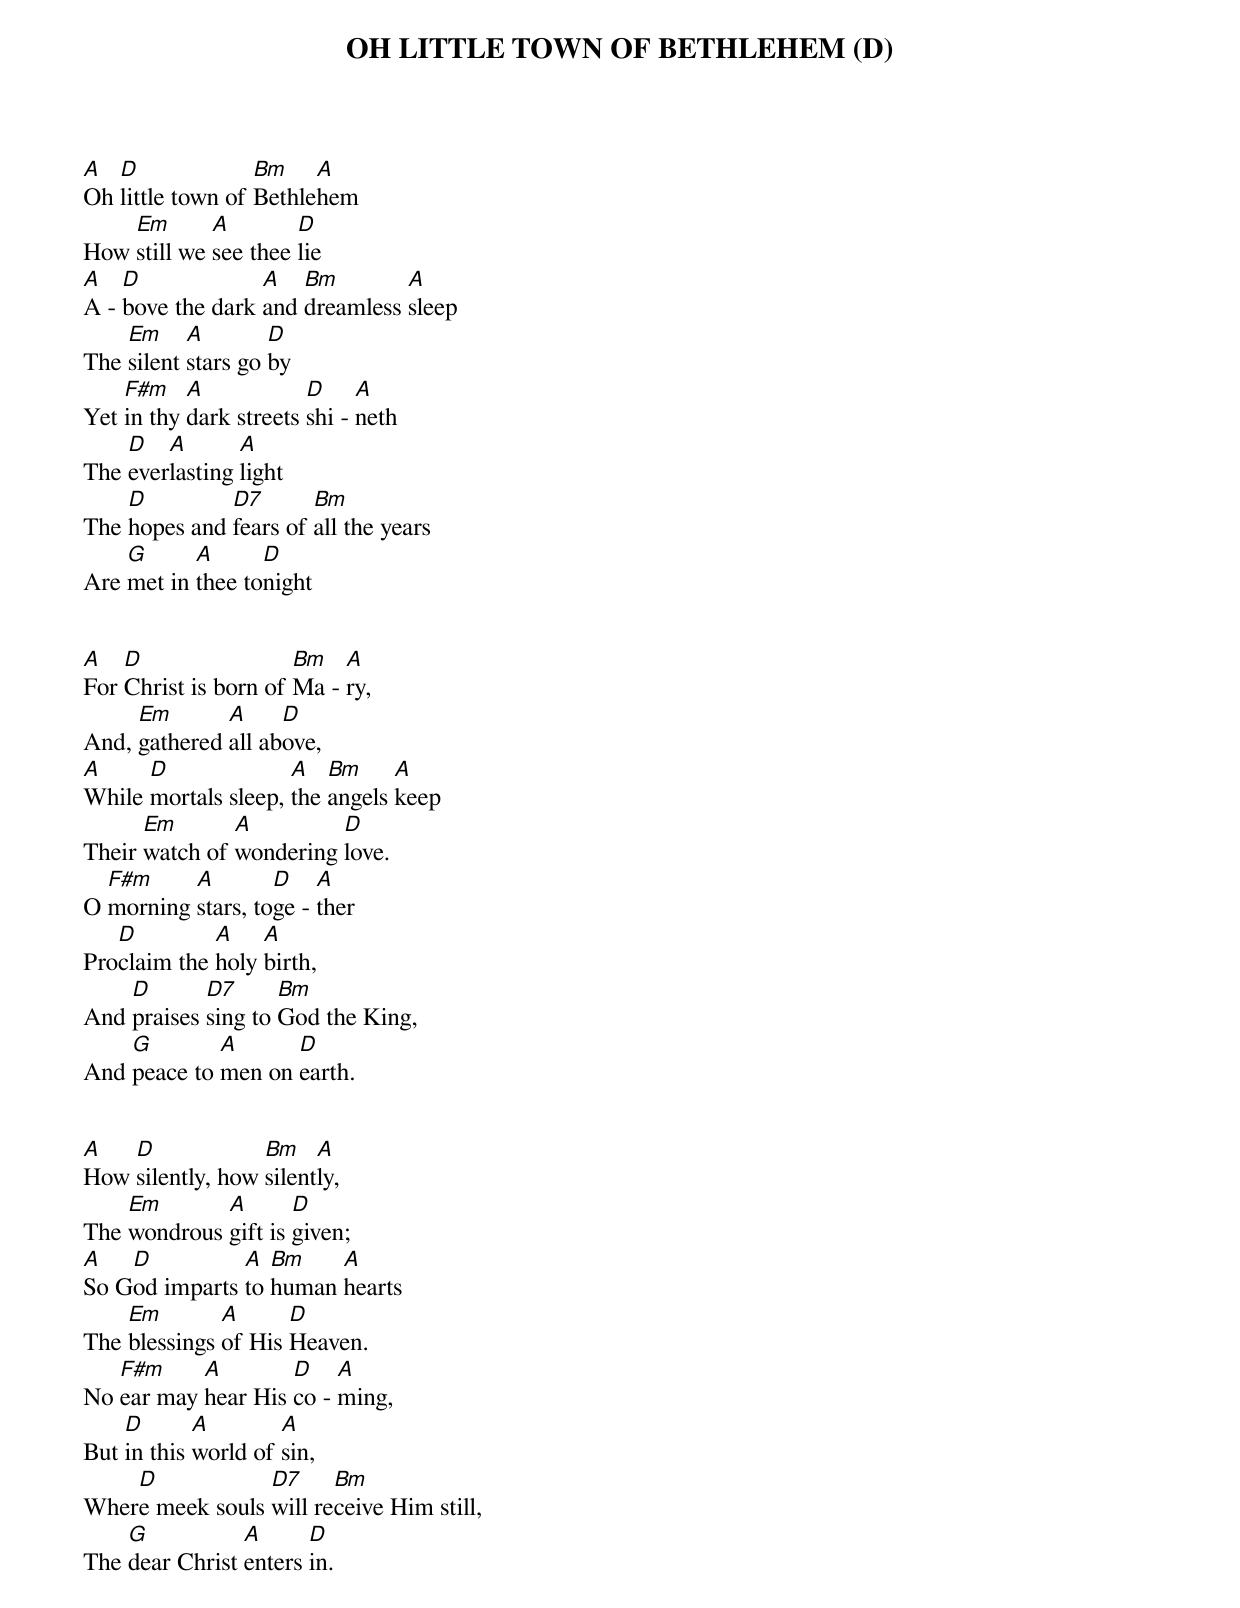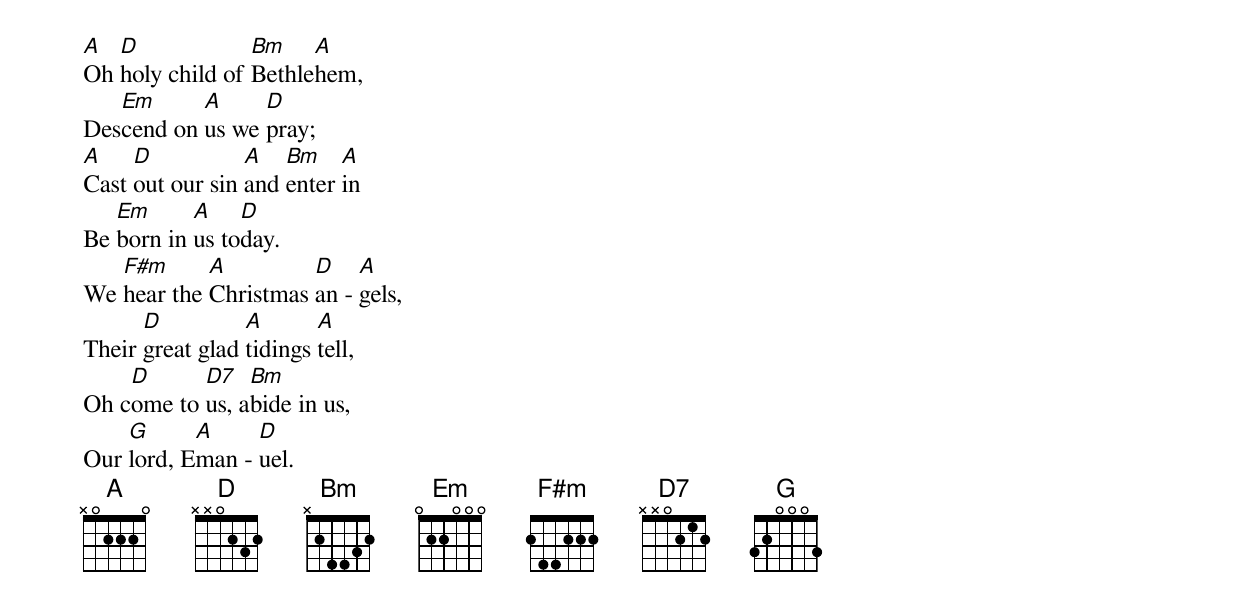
OH LITTLE TOWN OF BETHLEHEM (D)

A  D              Bm    A
Oh little town of Bethlehem
    Em       A        D
How still we see thee lie
A   D             A   Bm        A
A - bove the dark and dreamless sleep
    Em     A        D
The silent stars go by
    F#m    A            D     A
Yet in thy dark streets shi - neth
    D   A       A
The everlasting light
    D         D7       Bm
The hopes and fears of all the years
    G      A      D
Are met in thee tonight


A   D                 Bm   A
For Christ is born of Ma - ry,
     Em       A     D
And, gathered all above,
A     D              A   Bm     A
While mortals sleep, the angels keep
      Em       A         D
Their watch of wondering love.
  F#m     A        D    A
O morning stars, toge - ther
   D         A    A
Proclaim the holy birth,
    D       D7      Bm
And praises sing to God the King,
    G        A      D
And peace to men on earth.


A   D             Bm    A
How silently, how silently,
    Em       A       D
The wondrous gift is given;
A   D          A  Bm    A
So God imparts to human hearts
    Em        A      D
The blessings of His Heaven.
   F#m     A        D    A
No ear may hear His co - ming,
    D       A        A
But in this world of sin,
    D            D7     Bm
Where meek souls will receive Him still,
    G           A      D
The dear Christ enters in.


A  D             Bm    A
Oh holy child of Bethlehem,
   Em      A     D
Descend on us we pray;
A    D           A   Bm    A
Cast out our sin and enter in
   Em      A    D
Be born in us today.
   F#m      A         D    A
We hear the Christmas an - gels,
      D          A       A
Their great glad tidings tell,
    D      D7   Bm
Oh come to us, abide in us,
    G      A     D
Our lord, Eman - uel.
